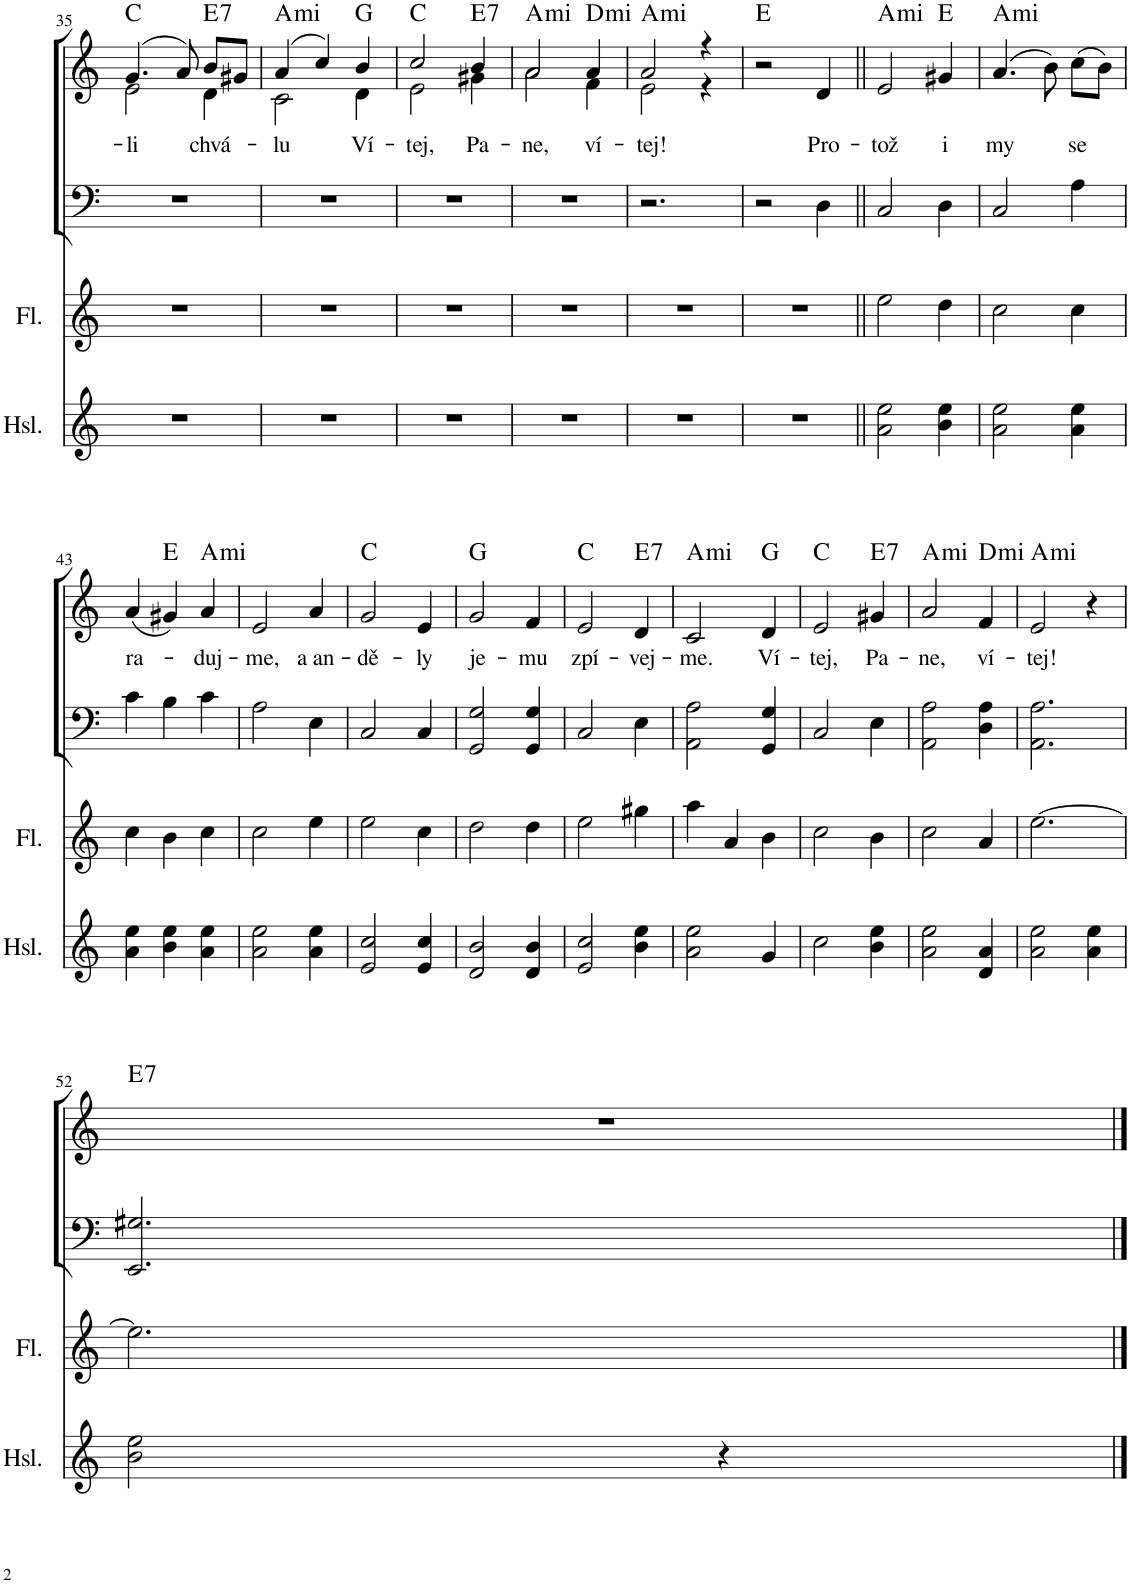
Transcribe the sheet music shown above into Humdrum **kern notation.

**kern	**kern	**kern	**kern	**text	**harte
*part4	*part3	*part2	*part1	*part1	*part1
*staff4	*staff3	*staff2	*staff1	*staff1	*
*I"Housle	*I"Flétna	*I"T B	*I"S A	*	*
*I'Hsl.	*I'Fl.	*	*	*	*
!!LO:PB:g=z
*clefG2	*clefG2	*clefF4	*clefG2	*	*
*k[]	*k[]	*k[]	*k[]	*	*
*M3/4	*M3/4	*M3/4	*M3/4	*	*
=35	=35	=35	=35	=35	=35
*	*	*	*^	*	*
!	!	!	!	!	!LO:LY:b	!
2.r	2.r	2.r	(4.g/	2e\	-li	C:maj
.	.	.	8a/)	.	.	.
!	!	!	!	!	!LO:LY:b	!LO:H:kt=7
.	.	.	8b/L	4d\	chvá-	E:7
.	.	.	8g#X/J	.	.	.
=36	=36	=36	=36	=36	=36	=36
!	!	!	!	!	!LO:LY:b	!LO:H:kt=mi
2.r	2.r	2.r	(4a/	2c\	-lu	A:min
.	.	.	4cc/)	.	.	.
!	!	!	!	!	!LO:LY:b	!
.	.	.	4b/	4d\	Ví-	G:maj
=37	=37	=37	=37	=37	=37	=37
!	!	!	!	!	!LO:LY:b	!
2.r	2.r	2.r	2cc/	2e\	-tej,	C:maj
!	!	!	!	!	!LO:LY:b	!LO:H:kt=7
.	.	.	4b/	4g#X\	Pa-	E:7
=38	=38	=38	=38	=38	=38	=38
!	!	!	!	!	!LO:LY:b	!LO:H:kt=mi
2.r	2.r	2.r	2a/	2a\	-ne,	A:min
!	!	!	!	!	!LO:LY:b	!LO:H:kt=mi
.	.	.	4a/	4f\	ví-	D:min
=39	=39	=39	=39	=39	=39	=39
!	!	!	!	!	!LO:LY:b	!LO:H:kt=mi
2.r	2.r	2.r	2a/	2e\	-tej!	A:min
.	.	.	4r	4r	.	.
*	*	*	*v	*v	*	*
=40	=40	=40	=40	=40	=40
2.r	2.r	2r	2r	.	E:maj
!	!	!	!	!LO:LY:b	!
.	.	4D\	4d/	Pro-	.
=41||	=41||	=41||	=41||	=41||	=41||
!	!	!	!	!LO:LY:b	!LO:H:kt=mi
2a\ 2ee\	2ee\	2C/	2e/	-tož	A:min
!	!	!	!	!LO:LY:b	!
4b\ 4ee\	4dd\	4D\	4g#X/	i	E:maj
=42	=42	=42	=42	=42	=42
!	!	!	!	!LO:LY:b	!LO:H:kt=mi
2a\ 2ee\	2cc\	2C/	(4.a/	my	A:min
.	.	.	8b\)	.	.
!	!	!	!	!LO:LY:b	!
4a\ 4ee\	4cc\	4A\	(8cc\L	se	.
.	.	.	8b\J)	.	.
!!LO:LB:g=z
=43	=43	=43	=43	=43	=43
!	!	!	!	!LO:LY:b	!
4a\ 4ee\	4cc\	4c\	(4a/	ra-	.
4b\ 4ee\	4b\	4B\	4g#X/)	.	E:maj
!	!	!	!	!LO:LY:b	!LO:H:kt=mi
4a\ 4ee\	4cc\	4c\	4a/	-duj-	A:min
=44	=44	=44	=44	=44	=44
!	!	!	!	!LO:LY:b	!
2a\ 2ee\	2cc\	2A\	2e/	-me,	.
!	!	!	!	!LO:LY:b	!
4a\ 4ee\	4ee\	4E\	4a/	a an-	.
=45	=45	=45	=45	=45	=45
!	!	!	!	!LO:LY:b	!
2e/ 2cc/	2ee\	2C/	2g/	-dě-	C:maj
!	!	!	!	!LO:LY:b	!
4e/ 4cc/	4cc\	4C/	4e/	-ly	.
=46	=46	=46	=46	=46	=46
!	!	!	!	!LO:LY:b	!
2d/ 2b/	2dd\	2GG/ 2G/	2g/	je-	G:maj
!	!	!	!	!LO:LY:b	!
4d/ 4b/	4dd\	4GG/ 4G/	4f/	-mu	.
=47	=47	=47	=47	=47	=47
!	!	!	!	!LO:LY:b	!
2e/ 2cc/	2ee\	2C/	2e/	zpí-	C:maj
!	!	!	!	!LO:LY:b	!LO:H:kt=7
4b\ 4ee\	4gg#X\	4E\	4d/	-vej-	E:7
=48	=48	=48	=48	=48	=48
!	!	!	!	!LO:LY:b	!LO:H:kt=mi
2a\ 2ee\	4aa\	2AA\ 2A\	2c/	-me.	A:min
.	4a/	.	.	.	.
!	!	!	!	!LO:LY:b	!
4g/	4b\	4GG/ 4G/	4d/	Ví-	G:maj
=49	=49	=49	=49	=49	=49
!	!	!	!	!LO:LY:b	!
2cc\	2cc\	2C/	2e/	-tej,	C:maj
!	!	!	!	!LO:LY:b	!LO:H:kt=7
4b\ 4ee\	4b\	4E\	4g#X/	Pa-	E:7
=50	=50	=50	=50	=50	=50
!	!	!	!	!LO:LY:b	!LO:H:kt=mi
2a\ 2ee\	2cc\	2AA\ 2A\	2a/	-ne,	A:min
!	!	!	!	!LO:LY:b	!LO:H:kt=mi
4d/ 4a/	4a/	4D\ 4A\	4f/	ví-	D:min
=51	=51	=51	=51	=51	=51
!	!	!	!	!LO:LY:b	!LO:H:kt=mi
2a\ 2ee\	[2.ee\	2.AA\ 2.A\	2e/	-tej!	A:min
4a\ 4ee\	.	.	4r	.	.
!!LO:LB:g=z
=52	=52	=52	=52	=52	=52
!	!	!	!	!	!LO:H:kt=7
2b\ 2ee\	2.ee\]	2.EE/ 2.G#X/	2.r	.	E:7
4r	.	.	.	.	.
==	==	==	==	==	==
*-	*-	*-	*-	*-	*-
